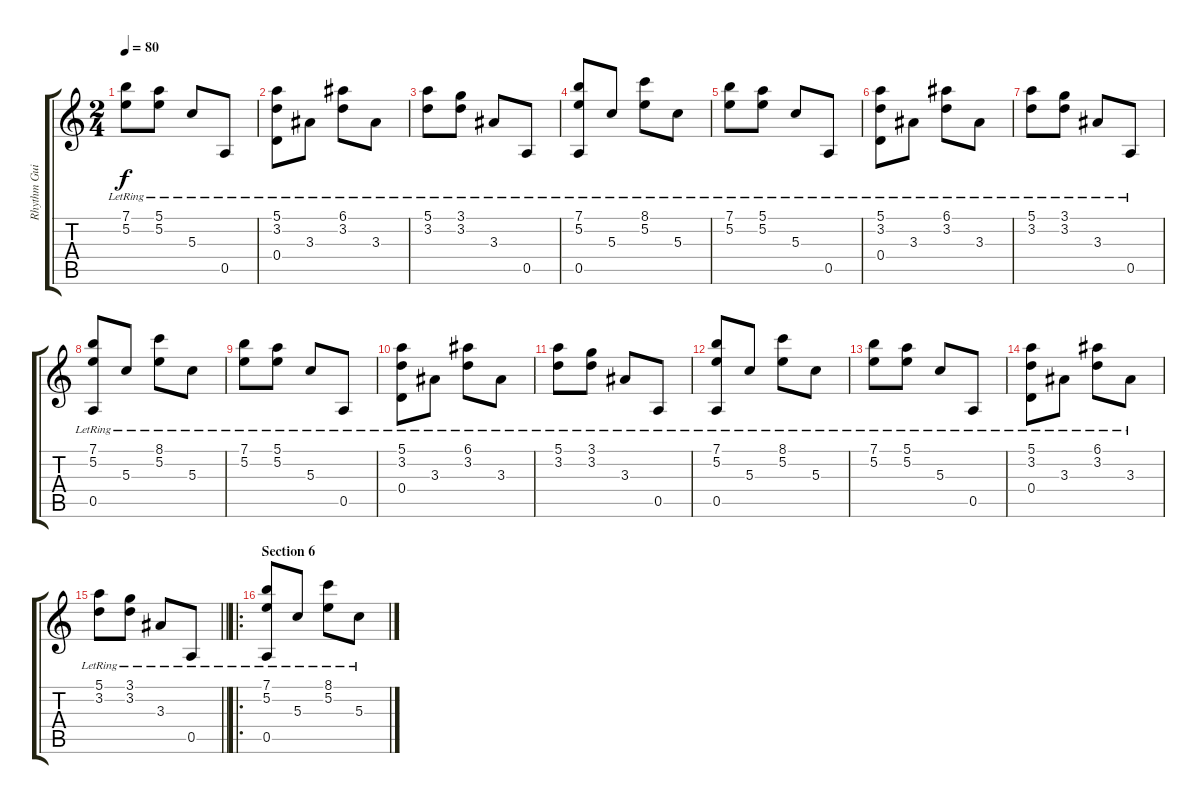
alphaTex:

\track ("Rhythm Guitar" "Rhythm Gui") {instrument acousticguitarsteel}
\staff {score tabs}
\tuning (E4 B3 G3 D3 A2 E2) {hide}
\ts (2 4)
\tempo 80
\clef g2
\ks c
(7.1{lr} 5.2{lr}).8{dy f} (5.1{lr} 5.2{lr}).8 5.3{lr}.8 0.5{lr}.8 |
(5.1{lr} 3.2{lr} 0.4{lr}).8 3.3{lr}.8 (6.1{lr} 3.2{lr}).8 3.3{lr}.8 |
(5.1{lr} 3.2{lr}).8 (3.1{lr} 3.2{lr}).8 3.3{lr}.8 0.5{lr}.8 |
(7.1{lr} 5.2{lr} 0.5{lr}).8 5.3{lr}.8 (8.1{lr} 5.2{lr}).8 5.3{lr}.8 |
(7.1{lr} 5.2{lr}).8 (5.1{lr} 5.2{lr}).8 5.3{lr}.8 0.5{lr}.8 |
(5.1{lr} 3.2{lr} 0.4{lr}).8 3.3{lr}.8 (6.1{lr} 3.2{lr}).8 3.3{lr}.8 |
(5.1{lr} 3.2{lr}).8 (3.1{lr} 3.2{lr}).8 3.3{lr}.8 0.5{lr}.8 |
(7.1{lr} 5.2{lr} 0.5{lr}).8 5.3{lr}.8 (8.1{lr} 5.2{lr}).8 5.3{lr}.8 |
(7.1{lr} 5.2{lr}).8 (5.1{lr} 5.2{lr}).8 5.3{lr}.8 0.5{lr}.8 |
(5.1{lr} 3.2{lr} 0.4{lr}).8 3.3{lr}.8 (6.1{lr} 3.2{lr}).8 3.3{lr}.8 |
(5.1{lr} 3.2{lr}).8 (3.1{lr} 3.2{lr}).8 3.3{lr}.8 0.5{lr}.8 |
(7.1{lr} 5.2{lr} 0.5{lr}).8 5.3{lr}.8 (8.1{lr} 5.2{lr}).8 5.3{lr}.8 |
(7.1{lr} 5.2{lr}).8 (5.1{lr} 5.2{lr}).8 5.3{lr}.8 0.5{lr}.8 |
(5.1{lr} 3.2{lr} 0.4{lr}).8 3.3{lr}.8 (6.1{lr} 3.2{lr}).8 3.3{lr}.8 |
\barLineRight lightlight
(5.1{lr} 3.2{lr}).8 (3.1{lr} 3.2{lr}).8 3.3{lr}.8 0.5{lr}.8 |
\ro
\section ("" "Section 6")
(7.1{lr} 5.2{lr} 0.5{lr}).8 5.3{lr}.8 (8.1{lr} 5.2{lr}).8 5.3{lr}.8
